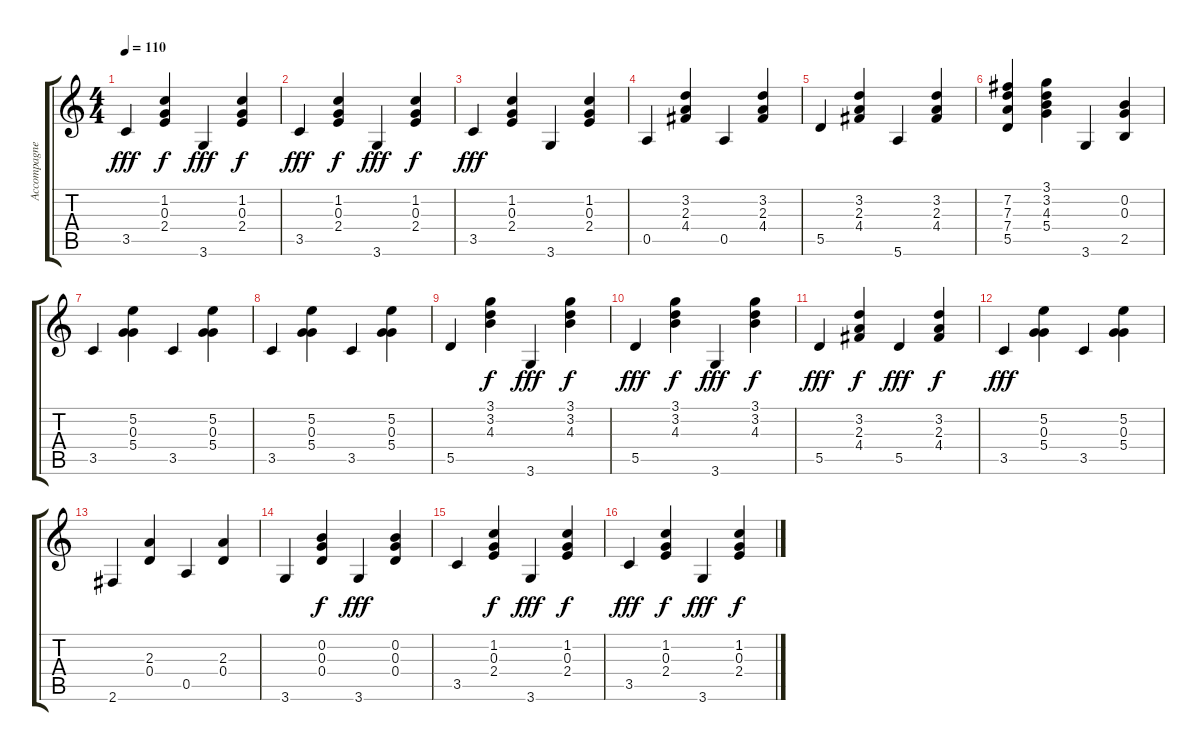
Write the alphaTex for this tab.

\track ("Accompagnement " "Accompagne") {instrument electricguitarmuted}
\staff {score tabs}
\tuning (E4 B3 G3 D3 A2 E2) {hide}
\ts (4 4)
\tempo 110
\clef g2
\ks c
3.5.4{dy fff} (1.2 0.3 2.4).4{dy f} 3.6.4{dy fff} (1.2 0.3 2.4).4{dy f} |
3.5.4{dy fff} (1.2 0.3 2.4).4{dy f} 3.6.4{dy fff} (1.2 0.3 2.4).4{dy f} |
3.5.4{dy fff} (1.2 0.3 2.4).4 3.6.4 (1.2 0.3 2.4).4 |
0.5.4 (3.2 2.3 4.4).4 0.5.4 (3.2 2.3 4.4).4 |
5.5.4 (3.2 2.3 4.4).4 5.6.4 (3.2 2.3 4.4).4 |
(7.2 7.3 7.4 5.5).4 (3.1 3.2 4.3 5.4).4 3.6.4 (0.2 0.3 2.5).4 |
3.5.4 (5.2 0.3 5.4).4 3.5.4 (5.2 0.3 5.4).4 |
3.5.4 (5.2 0.3 5.4).4 3.5.4 (5.2 0.3 5.4).4 |
5.5.4 (3.1 3.2 4.3).4{dy f} 3.6.4{dy fff} (3.1 3.2 4.3).4{dy f} |
5.5.4{dy fff} (3.1 3.2 4.3).4{dy f} 3.6.4{dy fff} (3.1 3.2 4.3).4{dy f} |
5.5.4{dy fff} (3.2 2.3 4.4).4{dy f} 5.5.4{dy fff} (3.2 2.3 4.4).4{dy f} |
3.5.4{dy fff} (5.2 0.3 5.4).4 3.5.4 (5.2 0.3 5.4).4 |
2.6.4 (2.3 0.4).4 0.5.4 (2.3 0.4).4 |
3.6.4 (0.2 0.3 0.4).4{dy f} 3.6.4{dy fff} (0.2 0.3 0.4).4 |
3.5.4{balance 8} (1.2 0.3 2.4).4{dy f} 3.6.4{dy fff} (1.2 0.3 2.4).4{dy f} |
3.5.4{dy fff} (1.2 0.3 2.4).4{dy f} 3.6.4{dy fff} (1.2 0.3 2.4).4{dy f}
